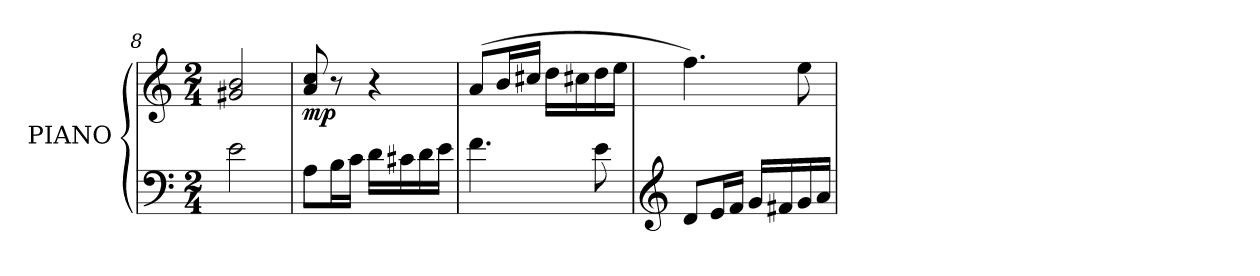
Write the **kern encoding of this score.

**kern	**kern	**dynam
*part1	*part1	*part1
*staff2	*staff1	*staff1/2
*I"PIANO	*	*
*I'Pno.	*	*
*clefF4	*clefG2	*
*k[]	*k[]	*
*M2/4	*M2/4	*
=8	=8	=8
2e\	2g#X/ 2b/	.
=9	=9	=9
!	!	!LO:DY:b
8A\L	8a/ 8cc/	mp
16B\L	8r	.
16c\JJ	.	.
16d\LL	4r	.
16c#X\	.	.
16d\	.	.
16e\JJ	.	.
=10	=10	=10
4.f\	(>8a/L	.
.	16b/L	.
.	16cc#X/JJ	.
.	16dd\LL	.
.	16cc#X\	.
8e\	16dd\	.
.	16ee\JJ	.
!!LO:LB:g=z
=11	=11	=11
*clefG2	*	*
8d/L	4.ff\)	.
16e/L	.	.
16f/JJ	.	.
16g/LL	.	.
16f#X/	.	.
16g/	8ee\	.
16a/JJ	.	.
=	=	=
*-	*-	*-
